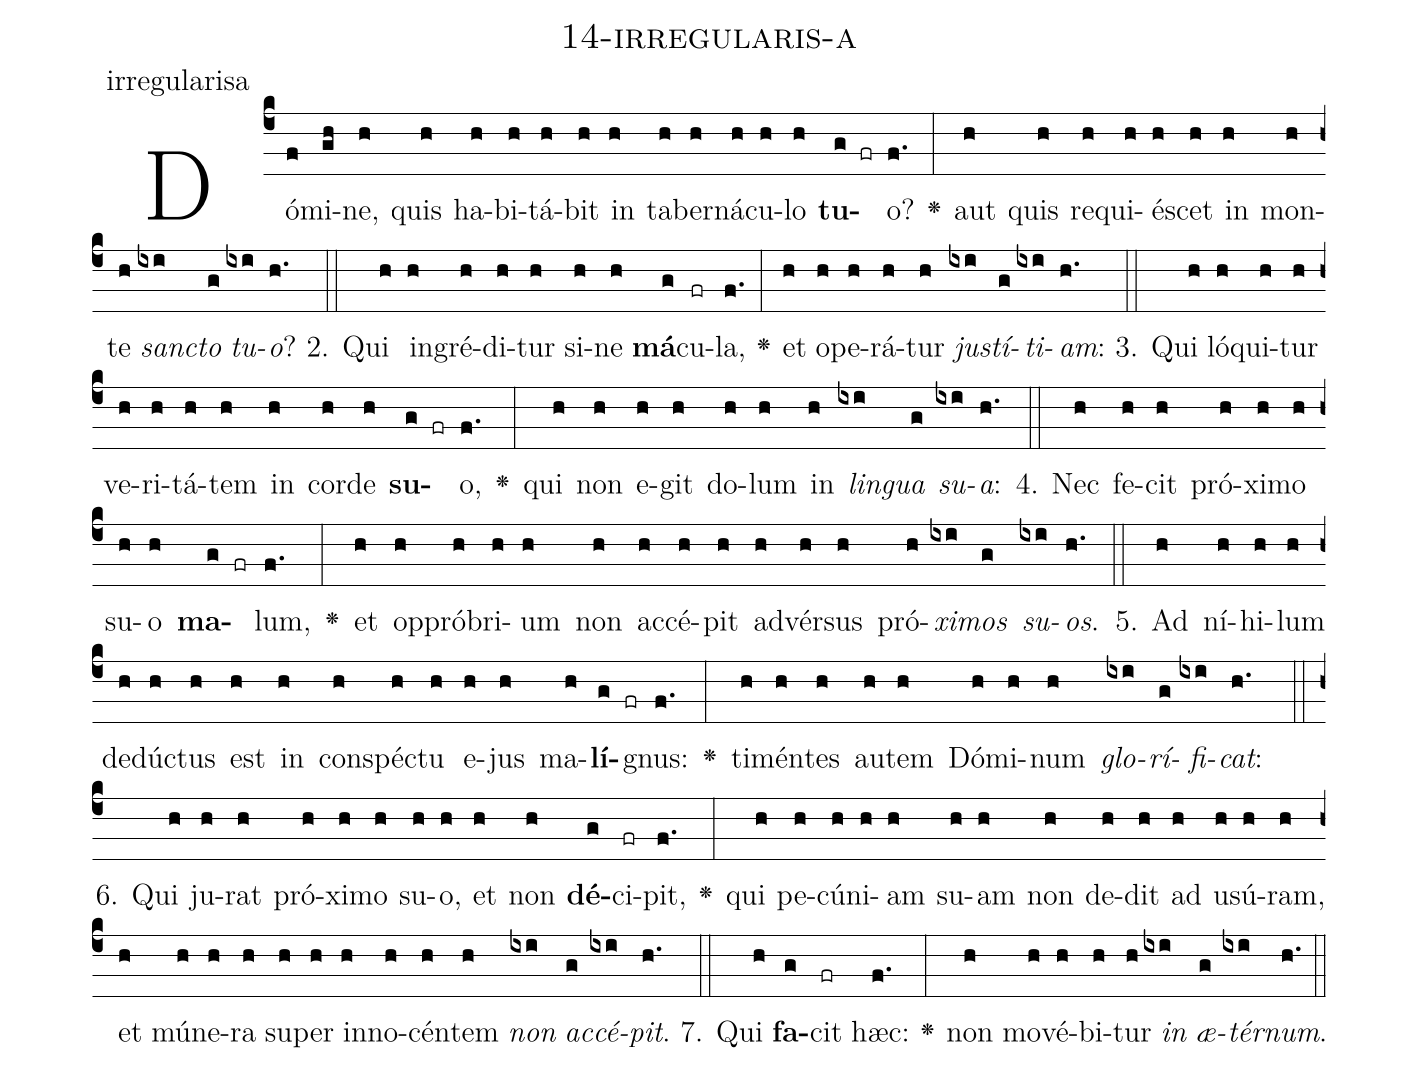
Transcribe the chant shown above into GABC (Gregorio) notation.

name: 14-irregularis-a;
annotation: irregularisa;
%%
(c4)Dó(f)mi(gh)ne,(h) quis(h) ha(h)bi(h)tá(h)bit(h) in(h) ta(h)ber(h)ná(h)cu(h)lo(h) <b>tu</b>(g fr)o?(f.) <v>\greheightstar</v>(:) aut(h) quis(h) re(h)qui(h)é(h)scet(h) in(h) mon(h)te(h) <i>sanc</i>(ixi)<i>to</i>(g) <i>tu</i>(ixi)<i>o</i>?(h.) (::)
2. Qui(h) in(h)gré(h)di(h)tur(h) si(h)ne(h) <b>má</b>(g)cu(fr)la,(f.) <v>\greheightstar</v>(:) et(h) o(h)pe(h)rá(h)tur(h) <i>jus</i>(ixi)<i>tí</i>(g)<i>ti</i>(ixi)<i>am</i>:(h.) (::)
3. Qui(h) ló(h)qui(h)tur(h) ve(h)ri(h)tá(h)tem(h) in(h) cor(h)de(h) <b>su</b>(g fr)o,(f.) <v>\greheightstar</v>(:) qui(h) non(h) e(h)git(h) do(h)lum(h) in(h) <i>lin</i>(ixi)<i>gua</i>(g) <i>su</i>(ixi)<i>a</i>:(h.) (::)
4. Nec(h) fe(h)cit(h) pró(h)xi(h)mo(h) su(h)o(h) <b>ma</b>(g fr)lum,(f.) <v>\greheightstar</v>(:) et(h) op(h)pró(h)bri(h)um(h) non(h) ac(h)cé(h)pit(h) ad(h)vér(h)sus(h) pró(h)<i>xi</i>(ixi)<i>mos</i>(g) <i>su</i>(ixi)<i>os</i>.(h.) (::)
5. Ad(h) ní(h)hi(h)lum(h) de(h)dúc(h)tus(h) est(h) in(h) con(h)spéc(h)tu(h) e(h)jus(h) ma(h)<b>lí</b>(g fr)gnus:(f.) <v>\greheightstar</v>(:) ti(h)mén(h)tes(h) au(h)tem(h) Dó(h)mi(h)num(h) <i>glo</i>(ixi)<i>rí</i>(g)<i>fi</i>(ixi)<i>cat</i>:(h.) (::)
6. Qui(h) ju(h)rat(h) pró(h)xi(h)mo(h) su(h)o,(h) et(h) non(h) <b>dé</b>(g)ci(fr)pit,(f.) <v>\greheightstar</v>(:) qui(h) pe(h)cú(h)ni(h)am(h) su(h)am(h) non(h) de(h)dit(h) ad(h) u(h)sú(h)ram,(h) et(h) mú(h)ne(h)ra(h) su(h)per(h) in(h)no(h)cén(h)tem(h) <i>non</i>(ixi) <i>ac</i>(g)<i>cé</i>(ixi)<i>pit</i>.(h.) (::)
7. Qui(h) <b>fa</b>(g)cit(fr) hæc:(f.) <v>\greheightstar</v>(:) non(h) mo(h)vé(h)bi(h)tur(h) <i>in</i>(ixi) <i>æ</i>(g)<i>tér</i>(ixi)<i>num</i>.(h.) (::)
